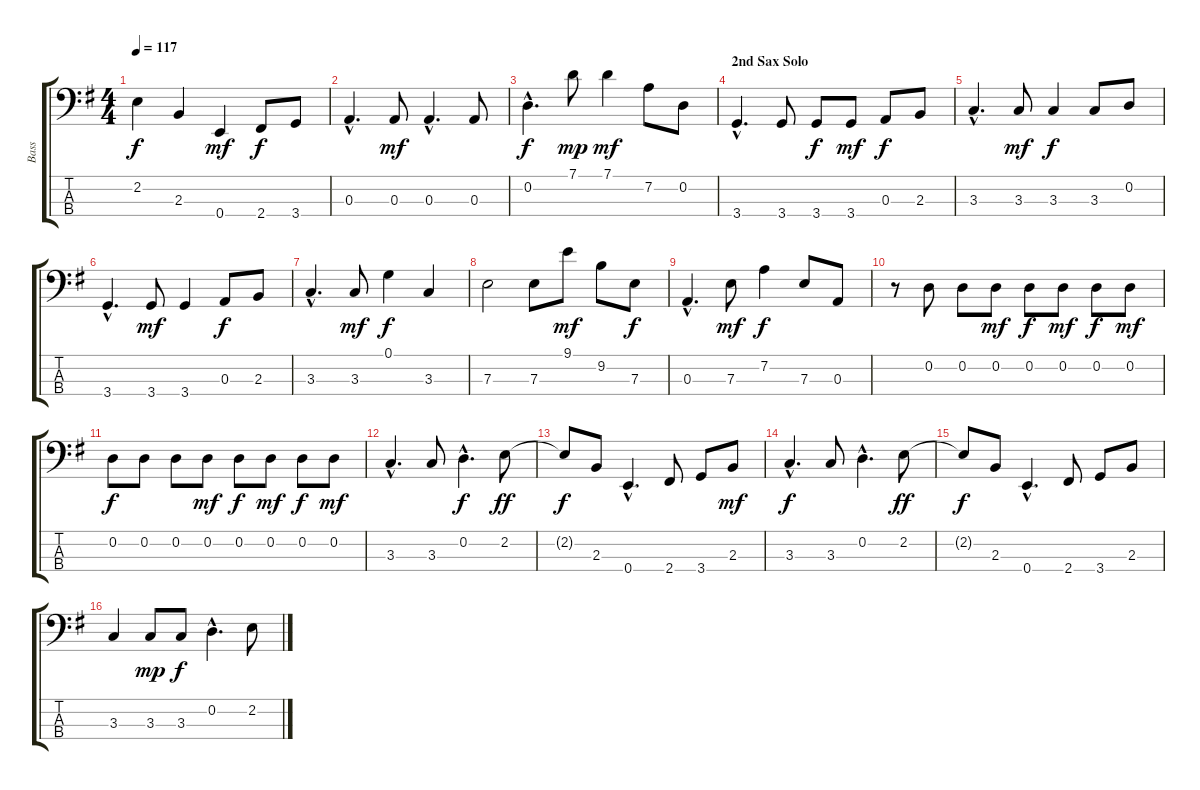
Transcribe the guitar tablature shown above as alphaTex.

\track ("Bass" "Bass") {instrument electricbasspick}
\staff {score tabs}
\tuning (G2 D2 A1 E1) {hide}
\ts (4 4)
\tempo 117
\clef f4
\ks g
2.2.4{dy f} 2.3.4 0.4.4{dy mf} 2.4.8{dy f} 3.4.8 |
0.3{hac}.4{d} 0.3.8{dy mf} 0.3{hac}.4{d} 0.3.8 |
0.2{hac}.4{d dy f} 7.1.8{dy mp} 7.1.4{dy mf} 7.2.8 0.2.8 |
\section ("" "2nd Sax Solo")
3.4{hac}.4{d} 3.4.8 3.4.8{dy f} 3.4.8{dy mf} 0.3.8{dy f} 2.3.8 |
3.3{hac}.4{d} 3.3.8{dy mf} 3.3.4{dy f} 3.3.8 0.2.8 |
3.4{hac}.4{d} 3.4.8{dy mf} 3.4.4 0.3.8{dy f} 2.3.8 |
3.3{hac}.4{d} 3.3.8{dy mf} 0.1.4{dy f} 3.3.4 |
7.3.2 7.3.8 9.1.8{dy mf} 9.2.8 7.3.8{dy f} |
0.3{hac}.4{d} 7.3.8{dy mf} 7.2.4{dy f} 7.3.8 0.3.8 |
r.8 0.2.8 0.2.8 0.2.8{dy mf} 0.2.8{dy f} 0.2.8{dy mf} 0.2.8{dy f} 0.2.8{dy mf} |
0.2.8{dy f} 0.2.8 0.2.8 0.2.8{dy mf} 0.2.8{dy f} 0.2.8{dy mf} 0.2.8{dy f} 0.2.8{dy mf} |
3.3{hac}.4{d} 3.3.8 0.2{hac}.4{d dy f} 2.2.8{dy ff} |
2.2{t}.8{dy f} 2.3.8 0.4{hac}.4{d} 2.4.8 3.4.8 2.3.8{dy mf} |
3.3{hac}.4{d dy f} 3.3.8 0.2{hac}.4{d} 2.2.8{dy ff} |
2.2{t}.8{dy f} 2.3.8 0.4{hac}.4{d} 2.4.8 3.4.8 2.3.8 |
3.3.4 3.3.8{dy mp} 3.3.8{dy f} 0.2{hac}.4{d} 2.2.8
